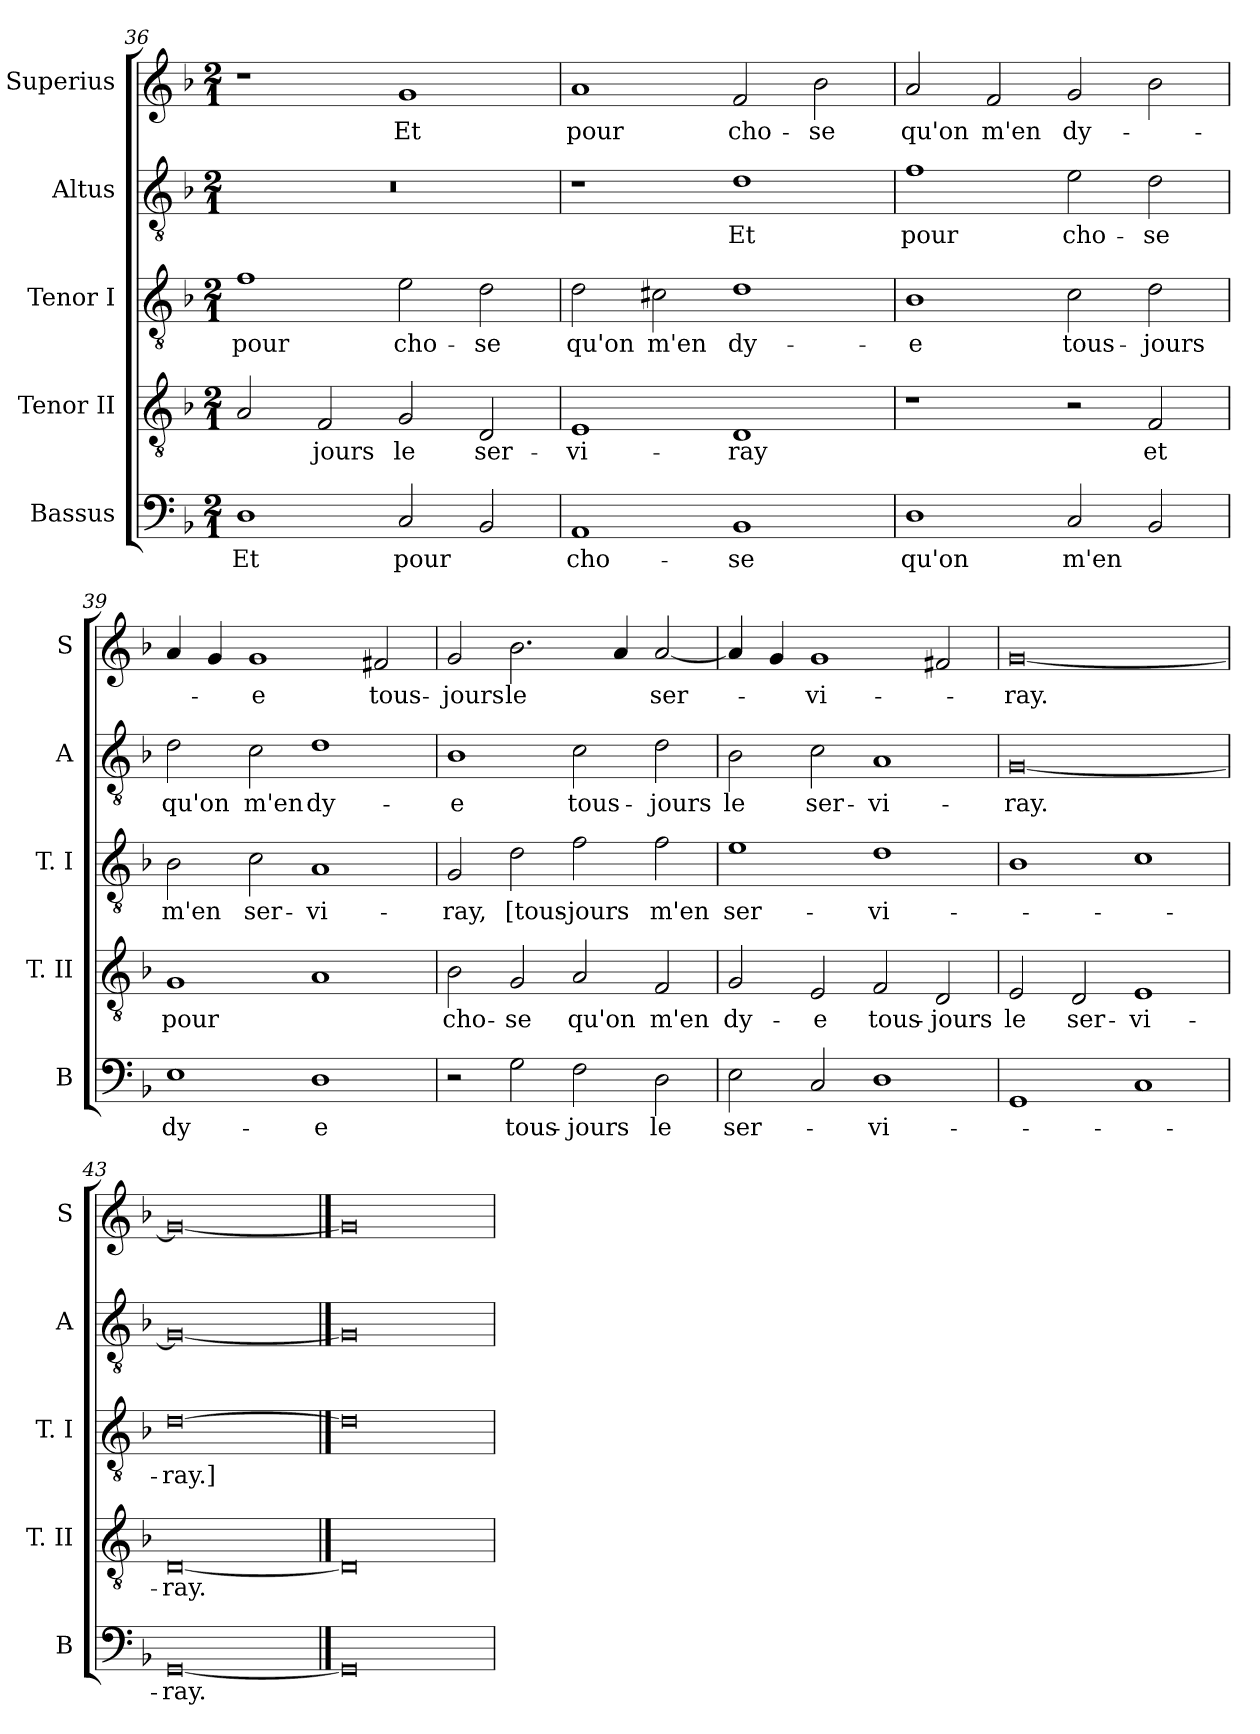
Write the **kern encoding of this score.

**kern	**text	**kern	**text	**kern	**text	**kern	**text	**kern	**text
*part5	*part5	*part4	*part4	*part3	*part3	*part2	*part2	*part1	*part1
*staff5	*staff5	*staff4	*staff4	*staff3	*staff3	*staff2	*staff2	*staff1	*staff1
*I"Bassus	*	*I"Tenor II	*	*I"Tenor I	*	*I"Altus	*	*I"Superius	*
*I'B	*	*I'T. II	*	*I'T. I	*	*I'A	*	*I'S	*
*clefF4	*	*clefGv2	*	*clefGv2	*	*clefGv2	*	*clefG2	*
*k[b-]	*	*k[b-]	*	*k[b-]	*	*k[b-]	*	*k[b-]	*
*F:	*	*F:	*	*F:	*	*F:	*	*F:	*
*M2/1	*	*M2/1	*	*M2/1	*	*M2/1	*	*M2/1	*
=36	=36	=36	=36	=36	=36	=36	=36	=36	=36
1D	Et	2A	.	1f	pour	0r	.	1r	.
.	.	2F	-jours	.	.	.	.	.	.
2C	pour	2G	le	2e	cho-	.	.	1g	Et
2BB-	.	2D	ser-	2d	-se	.	.	.	.
=37	=37	=37	=37	=37	=37	=37	=37	=37	=37
1AA	cho-	1E	-vi-	2d	qu'on	1r	.	1a	pour
.	.	.	.	2c#X	m'en	.	.	.	.
1BB-	-se	1D	-ray	1d	dy-	1d	Et	2f	cho-
.	.	.	.	.	.	.	.	2b-	-se
=38	=38	=38	=38	=38	=38	=38	=38	=38	=38
1D	qu'on	1r	.	1B-	-e	1f	pour	2a	qu'on
.	.	.	.	.	.	.	.	2f	m'en
2C	m'en	2r	.	2c	tous-	2e	cho-	2g	dy-
2BB-	.	2F	et	2d	-jours	2d	-se	2b-	.
=39	=39	=39	=39	=39	=39	=39	=39	=39	=39
1E	dy-	1G	pour	2B-	m'en	2d	qu'on	4a	.
.	.	.	.	.	.	.	.	4g	.
.	.	.	.	2c	ser-	2c	m'en	1g	-e
1D	-e	1A	.	1A	-vi-	1d	dy-	.	.
.	.	.	.	.	.	.	.	2f#X	tous-
=40	=40	=40	=40	=40	=40	=40	=40	=40	=40
2r	.	2B-	cho-	2G	-ray,	1B-	-e	2g	-jours
2G	tous-	2G	-se	2d	[tous-	.	.	2.b-	le
2F	-jours	2A	qu'on	2f	-jours	2c	tous-	.	.
.	.	.	.	.	.	.	.	4a	.
2D	le	2F	m'en	2f	m'en	2d	-jours	[2a	ser-
=41	=41	=41	=41	=41	=41	=41	=41	=41	=41
2E	ser-	2G	dy-	1e	ser-	2B-	le	4a]	.
.	.	.	.	.	.	.	.	4g	.
2C	.	2E	-e	.	.	2c	ser-	1g	-vi-
1D	-vi-	2F	tous-	1d	-vi-	1A	-vi-	.	.
.	.	2D	-jours	.	.	.	.	2f#X	.
=42	=42	=42	=42	=42	=42	=42	=42	=42	=42
1GG	.	2E	le	1B-	.	[0G	-ray.	[0g	-ray.
.	.	2D	ser-	.	.	.	.	.	.
1C	.	1E	-vi-	1c	.	.	.	.	.
=43	=43	=43	=43	=43	=43	=43	=43	=43	=43
[0GG	-ray.	[0D	-ray.	[0d	-ray.]	0G_	.	0g_	.
==44	==44	==44	==44	==44	==44	==44	==44	==44	==44
0GG]	.	0D]	.	0d]	.	0G]	.	0g]	.
=	=	=	=	=	=	=	=	=	=
*-	*-	*-	*-	*-	*-	*-	*-	*-	*-
